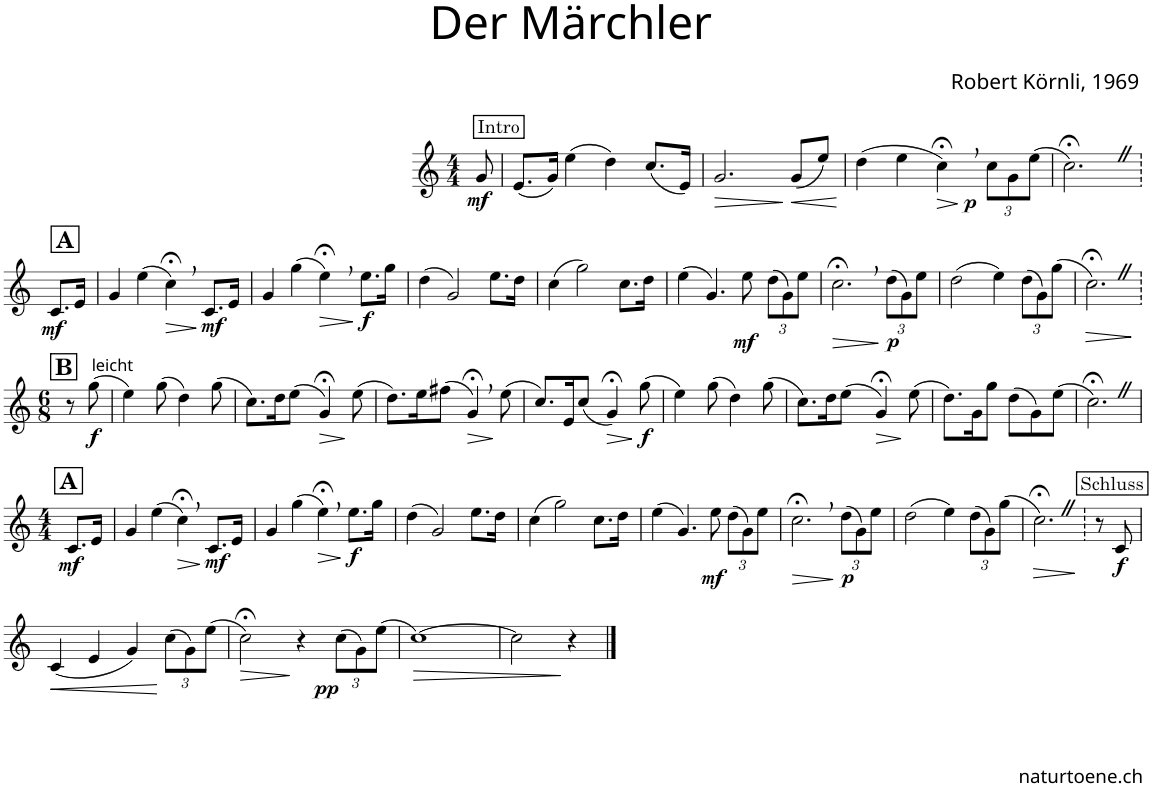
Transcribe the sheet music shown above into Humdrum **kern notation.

**kern	**dynam
*part1	*part1
*staff1	*staff1
*I"Alphorn	*
*I'Alphn.	*
*clefG2	*
*Trd4c6	*
*k[]	*
*M4/4	*
!!LO:REH:place=s1:a:cj:fs=11:t=Intro
=	=
!	!LO:DY:b
8g/	mf
=1	=1
(8.e/L	.
16g/Jk)	.
(4ee\	.
4dd\)	.
(8.cc/L	.
16e/Jk)	.
=2	=2
!	!LO:HP:b
2.g/	>
!	!LO:HP:n=1:b
(8g/L	] <
8ee/J)	.
.	[
=3	=3
(4dd\	.
4ee\	.
!	!LO:HP:b
4cc;<,\)	>
*Xbrackettup	*
!	!LO:DY:n=1:b
12cc\L	] p
12g\	.
(12ee\J	.
=4	=4
2.cc;<Z\)	.
!!LO:LB:g=z
=4X1	=4X1
!!LO:REH:place=s1:a:B:cj:fs=14:t=A
!	!LO:DY:b
8.c/L	mf
16e/Jk	.
=5	=5
4g/	.
(4ee\	.
!	!LO:HP:b
4cc;<,\)	>
!	!LO:DY:n=1:b
8.c/L	] mf
16e/Jk	.
=6	=6
4g/	.
(4gg\	.
!	!LO:HP:b
4ee;<,\)	>
!	!LO:DY:n=1:b
8.ee\L	] f
16gg\Jk	.
=7	=7
(4dd\	.
2g/)	.
8.ee\L	.
16dd\Jk	.
=8	=8
(4cc\	.
2gg\)	.
8.cc\L	.
16dd\Jk	.
=9	=9
(4ee\	.
4.g/)	.
!	!LO:DY:b
8ee\	mf
(12dd\L	.
12g\)	.
12ee\J	.
=10	=10
!	!LO:HP:b
2.cc;<,\	>
!	!LO:DY:n=1:b
(12dd\L	] p
12g\)	.
12ee\J	.
=11	=11
(2dd\	.
4ee\)	.
(12dd\L	.
12g\)	.
(12gg\J	.
=12	=12
!	!LO:HP:b
2.cc;<Z\)	>
.	]
!!LO:LB:g=z
=12X2	=12X2
!!LO:REH:place=s1:a:B:cj:fs=14:t=B
*M6/8	*
!LO:TX:a:t=leicht	!
8r	.
!	!LO:DY:b
(8gg\	f
=13	=13
4ee\)	.
(8gg\	.
4dd\)	.
(8gg\	.
=14	=14
8.cc\L)	.
16dd\K	.
(8ee\J	.
!	!LO:HP:b
4g;</)	>
(8ee\	]
=15	=15
8.dd\L)	.
16ee\K	.
(8ff#X\J	.
!	!LO:HP:b
4g;<,/)	>
(8ee\	]
=16	=16
8.cc/L)	.
16e/K	.
(8cc/J	.
!	!LO:HP:b
4g;</)	>
!	!LO:DY:n=1:b
(8gg\	] f
=17	=17
4ee\)	.
(8gg\	.
4dd\)	.
(8gg\	.
=18	=18
8.cc\L)	.
16dd\K	.
(8ee\J	.
!	!LO:HP:b
4g;</)	>
(8ee\	]
=19	=19
8.dd\L)	.
16g\K	.
8gg\J	.
(8dd\L	.
8g\)	.
(8ee\J	.
=20	=20
2.cc;<\)	.
!!LO:LB:g=z
=20X3	=20X3
!!LO:REH:place=s1:a:B:cj:fs=14:t=A
*M4/4	*
!	!LO:DY:b
8.c/L	mf
16e/Jk	.
=21	=21
4g/	.
(4ee\	.
!	!LO:HP:b
4cc;<,\)	>
!	!LO:DY:n=1:b
8.c/L	] mf
16e/Jk	.
=22	=22
4g/	.
(4gg\	.
!	!LO:HP:b
4ee;<,\)	>
!	!LO:DY:n=1:b
8.ee\L	] f
16gg\Jk	.
=23	=23
(4dd\	.
2g/)	.
8.ee\L	.
16dd\Jk	.
=24	=24
(4cc\	.
2gg\)	.
8.cc\L	.
16dd\Jk	.
=25	=25
(4ee\	.
4.g/)	.
!	!LO:DY:b
8ee\	mf
(12dd\L	.
12g\)	.
12ee\J	.
=26	=26
!	!LO:HP:b
2.cc;<,\	>
!	!LO:DY:n=1:b
(12dd\L	] p
12g\)	.
12ee\J	.
=27	=27
(2dd\	.
4ee\)	.
(12dd\L	.
12g\)	.
(12gg\J	.
=28	=28
!	!LO:HP:b
2.cc;<Z\)	>
.	]
!!LO:REH:place=s1:a:cj:fs=11:t=Schluss
=28X4	=28X4
8r	.
!	!LO:DY:b
8c/	f
!!LO:LB:g=z
=29	=29
!	!LO:HP:b
(4c/	<
4e/	.
4g/)	.
(12cc\L	[
12g\)	.
(12ee\J	.
=30	=30
!	!LO:HP:b
2cc;<\)	>
4r	]
!	!LO:DY:b
(12cc\L	pp
12g\)	.
(12ee\J	.
=31	=31
!	!LO:HP:b
[1cc)	>
=32	=32
2cc\]	.
4r	]
==	==
*-	*-
